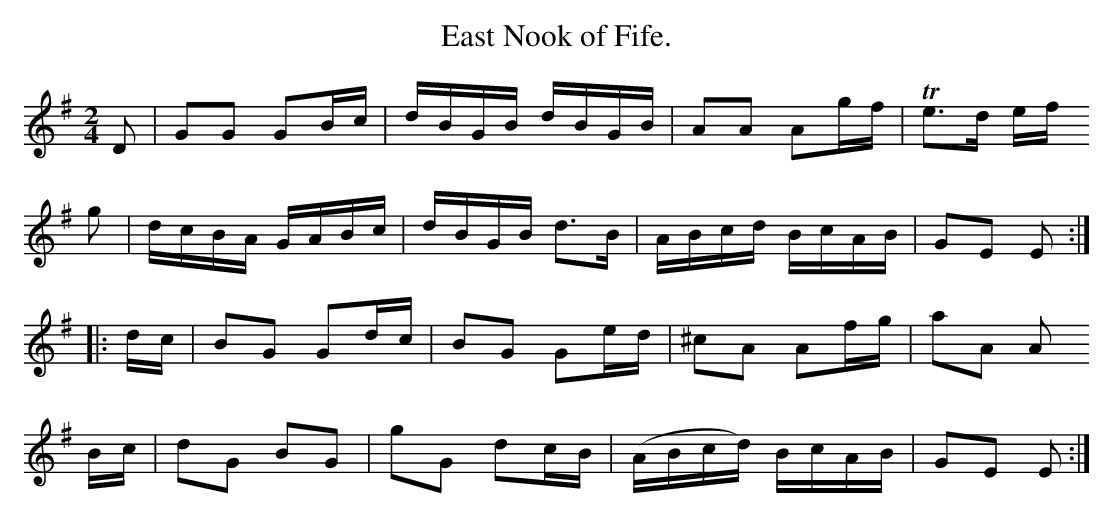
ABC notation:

X:1
T:East Nook of Fife.
M:2/4
L:1/16
K:EMin
D2|G2G2 G2Bc|dBGB dBGB| A2A2  A2gf|Te3d  ef
g2|dcBA GABc|dBGB d3B | ABcd  BcAB| G2E2 E2:|
|:dc|B2G2 G2dc|B2G2 G2ed|^c2A2  A2fg| a2A2 A2
Bc|d2G2 B2G2|g2G2 d2cB|(ABcd) BcAB| G2E2 E2:|
